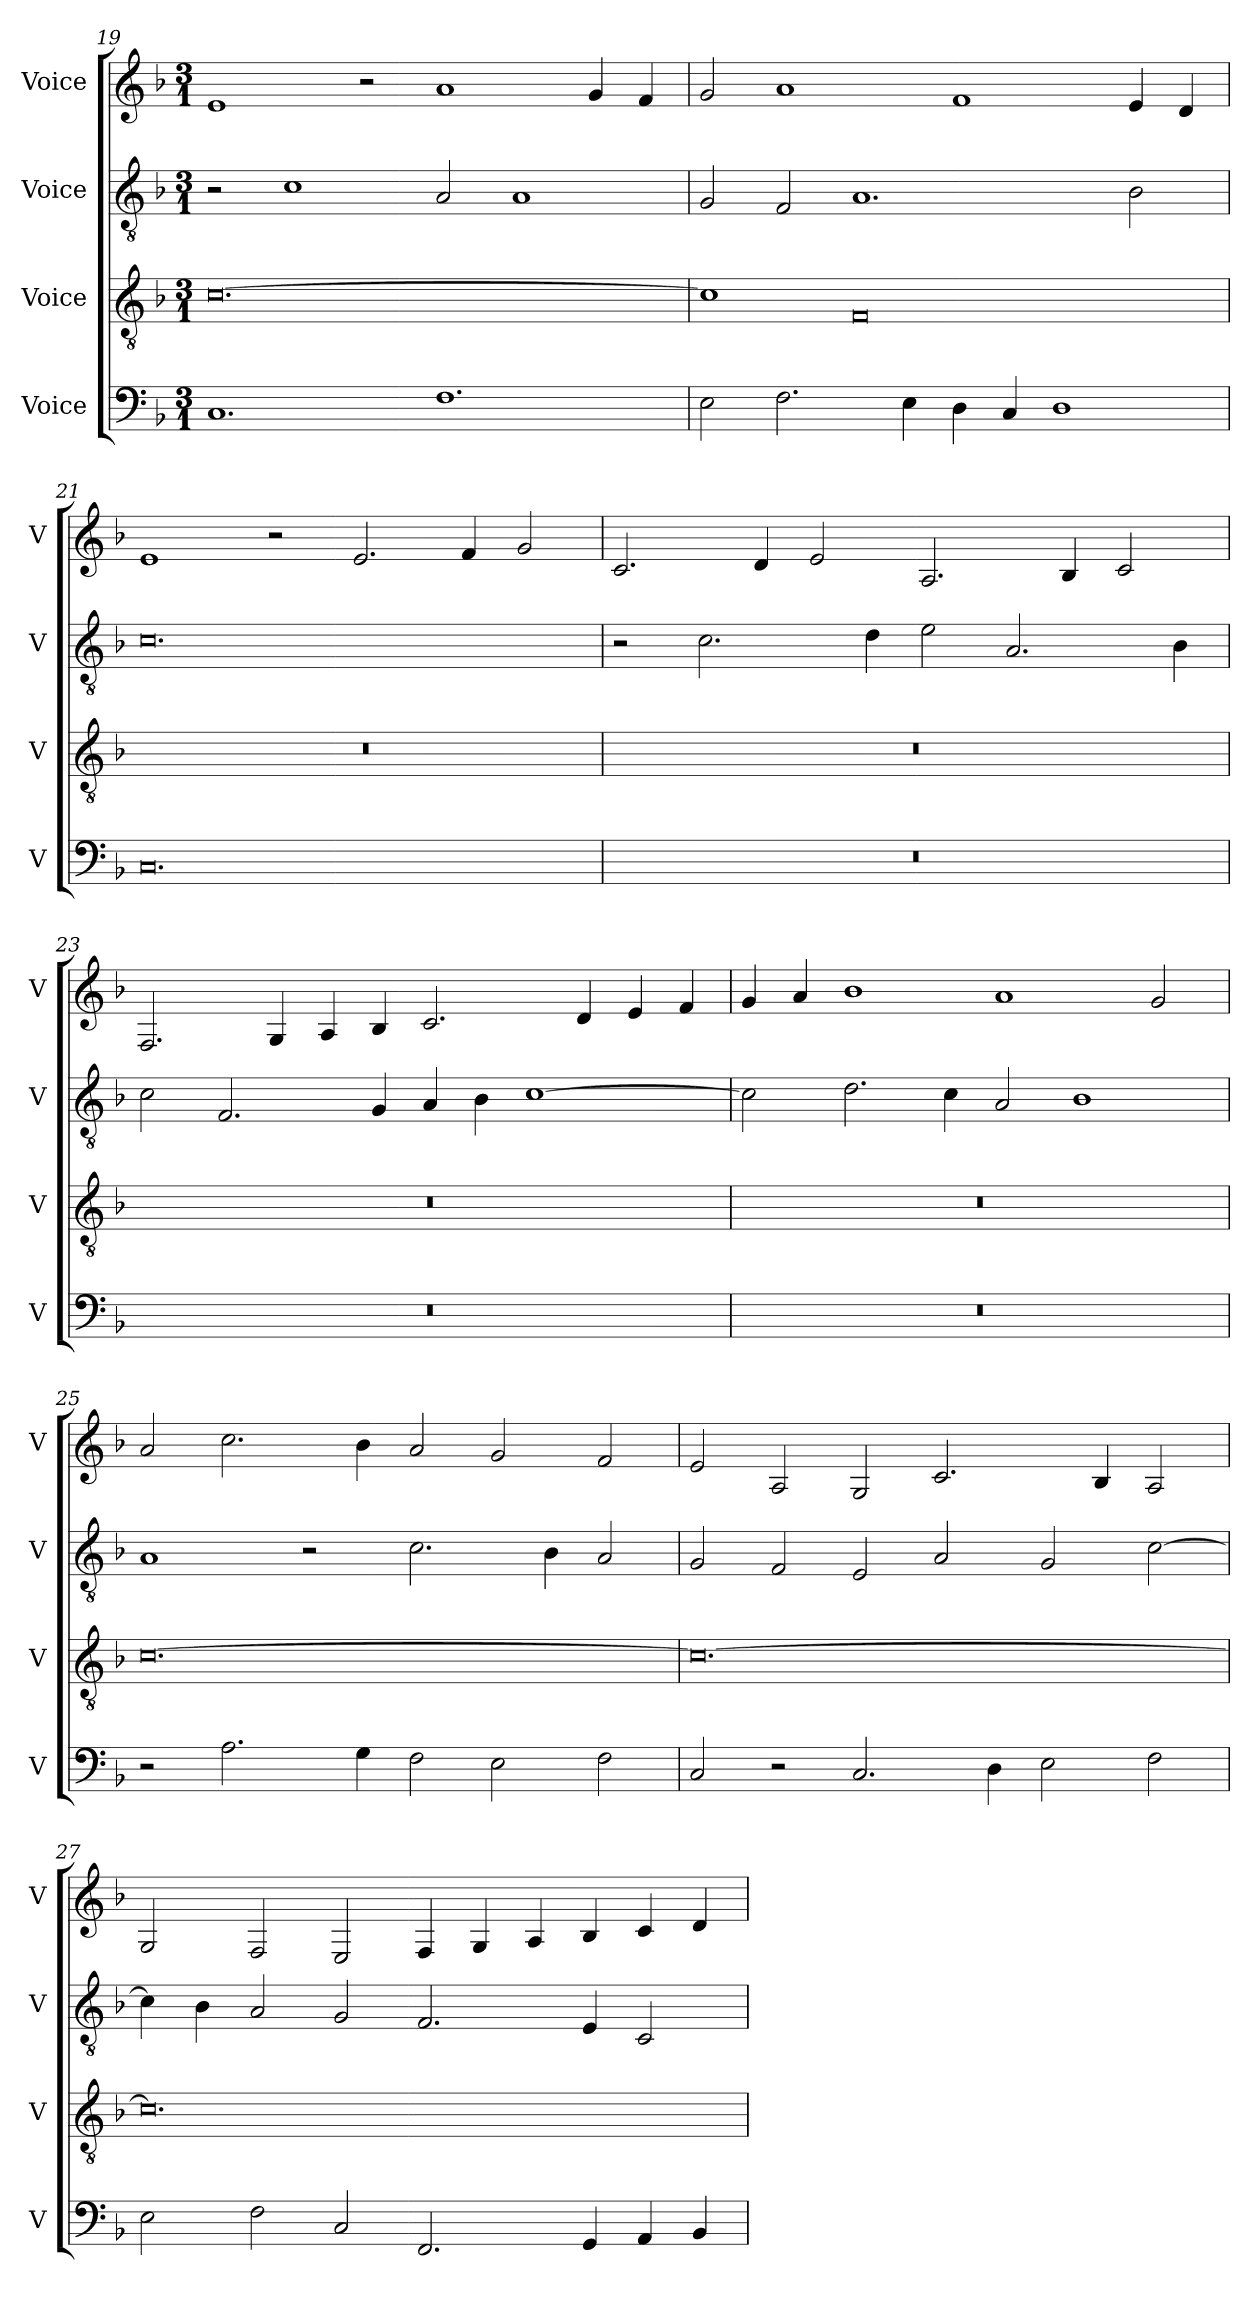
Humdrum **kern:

**kern	**kern	**kern	**kern
*part4	*part3	*part2	*part1
*staff4	*staff3	*staff2	*staff1
*I"Voice	*I"Voice	*I"Voice	*I"Voice
*I'V	*I'V	*I'V	*I'V
!!LO:LB:g=z
*clefF4	*clefGv2	*clefGv2	*clefG2
*k[b-]	*k[b-]	*k[b-]	*k[b-]
*M3/1	*M3/1	*M3/1	*M3/1
=19	=19	=19	=19
1.C	[0.c	2r	1e
.	.	1c	.
.	.	.	2r
1.F	.	2A/	1a
.	.	1A	.
.	.	.	4g/
.	.	.	4f/
=20	=20	=20	=20
2E\	1c]	2G/	2g/
2.F\	.	2F/	1a
.	0F	1.A	.
4E\	.	.	.
4D\	.	.	1f
4C/	.	.	.
1D	.	.	.
.	.	2B-\	4e/
.	.	.	4d/
!!LO:LB:g=z
=21	=21	=21	=21
0.C	0.r	0.c	1e
.	.	.	2r
.	.	.	2.e/
.	.	.	4f/
.	.	.	2g/
=22	=22	=22	=22
0.r	0.r	2r	2.c/
.	.	2.c\	.
.	.	.	4d/
.	.	.	2e/
.	.	4d\	.
.	.	2e\	2.A/
.	.	2.A/	.
.	.	.	4B-/
.	.	.	2c/
.	.	4B-\	.
!!LO:LB:g=z
=23	=23	=23	=23
0.r	0.r	2c\	2.F/
.	.	2.F/	.
.	.	.	4G/
.	.	.	4A/
.	.	4G/	4B-/
.	.	4A/	2.c/
.	.	4B-\	.
.	.	[1c	.
.	.	.	4d/
.	.	.	4e/
.	.	.	4f/
=24	=24	=24	=24
0.r	0.r	2c\]	4g/
.	.	.	4a/
.	.	2.d\	1b-
.	.	4c\	.
.	.	2A/	1a
.	.	1B-	.
.	.	.	2g/
!!LO:PB:g=z
=25	=25	=25	=25
2r	[0.c	1A	2a/
2.A\	.	.	2.cc\
.	.	2r	.
4G\	.	.	4b-\
2F\	.	2.c\	2a/
2E\	.	.	2g/
.	.	4B-\	.
2F\	.	2A/	2f/
=26	=26	=26	=26
2C/	0.c_	2G/	2e/
2r	.	2F/	2A/
2.C/	.	2E/	2G/
.	.	2A/	2.c/
4D\	.	.	.
2E\	.	2G/	.
.	.	.	4B-/
2F\	.	[2c\	2A/
!!LO:LB:g=z
=27	=27	=27	=27
2E\	0.c]	4c\]	2G/
.	.	4B-\	.
2F\	.	2A/	2F/
2C/	.	2G/	2E/
2.FF/	.	2.F/	4F/
.	.	.	4G/
.	.	.	4A/
4GG/	.	4E/	4B-/
4AA/	.	2C/	4c/
4BB-/	.	.	4d/
=	=	=	=
*-	*-	*-	*-
